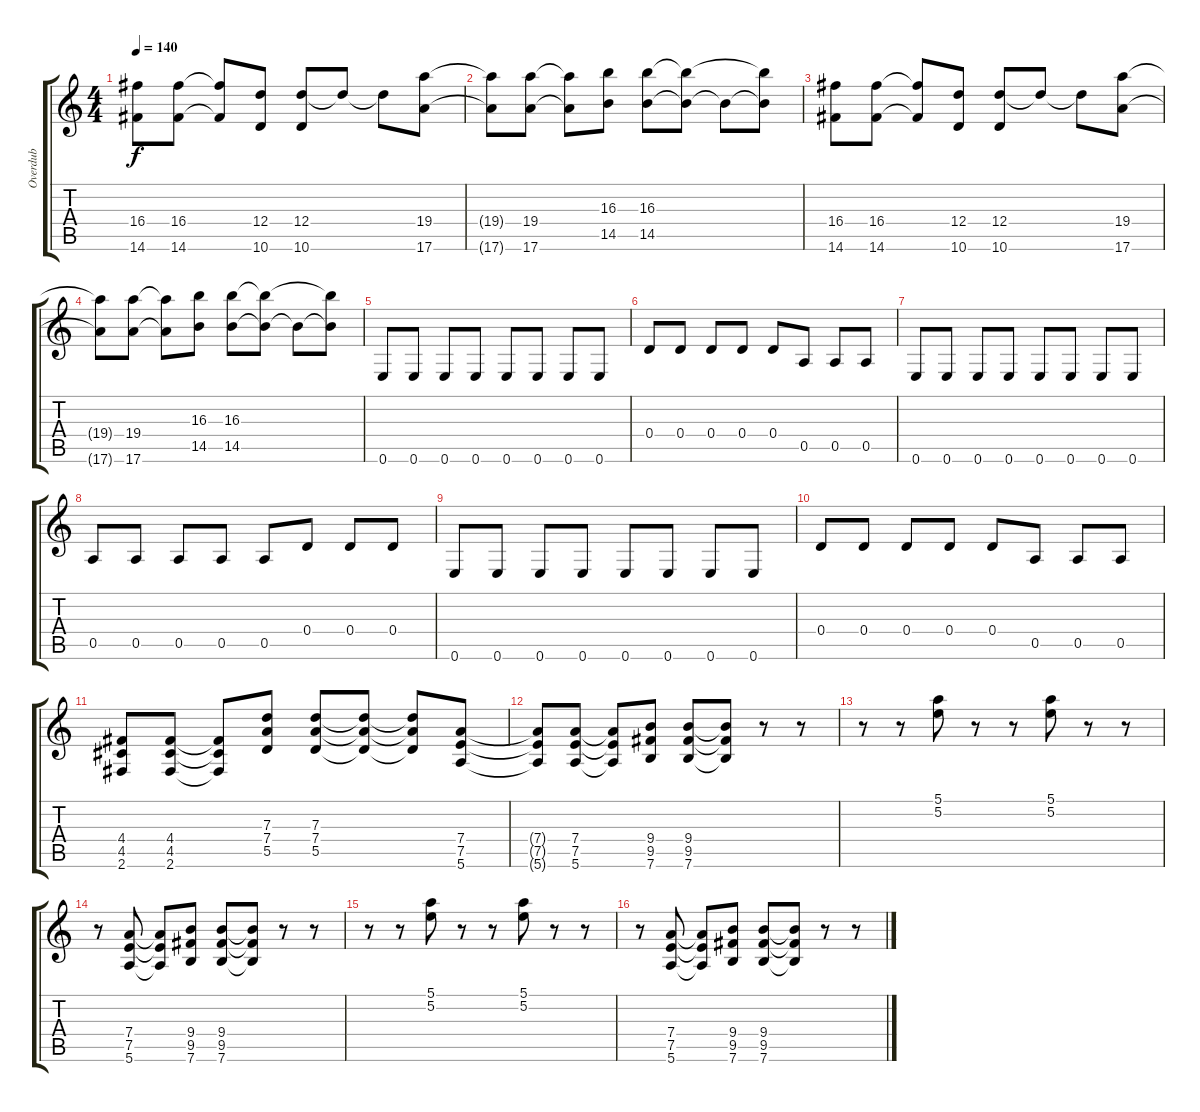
\track ("Overdub" "Overdub") {instrument overdrivenguitar}
\staff {score tabs}
\tuning (E4 B3 G3 D3 A2 E2) {hide}
\ts (4 4)
\tempo 140
\clef g2
\ks c
(16.4 14.6).8{dy f} (16.4 14.6).8 (16.4{t} 14.6{t}).8 (12.4 10.6).8 (12.4 10.6).8 12.4{t}.8 12.4{t}.8 (19.4 17.6).8 |
(19.4{t} 17.6{t}).8 (19.4 17.6).8 (19.4{t} 17.6{t}).8 (16.3 14.5).8 (16.3 14.5).8 (16.3{t} 14.5{t}).8 14.5{t}.8 (16.3{t} 14.5{t}).8 |
(16.4 14.6).8 (16.4 14.6).8 (16.4{t} 14.6{t}).8 (12.4 10.6).8 (12.4 10.6).8 12.4{t}.8 12.4{t}.8 (19.4 17.6).8 |
(19.4{t} 17.6{t}).8 (19.4 17.6).8 (19.4{t} 17.6{t}).8 (16.3 14.5).8 (16.3 14.5).8 (16.3{t} 14.5{t}).8 14.5{t}.8 (16.3{t} 14.5{t}).8 |
0.6.8 0.6.8 0.6.8 0.6.8 0.6.8 0.6.8 0.6.8 0.6.8 |
0.4.8 0.4.8 0.4.8 0.4.8 0.4.8 0.5.8 0.5.8 0.5.8 |
0.6.8 0.6.8 0.6.8 0.6.8 0.6.8 0.6.8 0.6.8 0.6.8 |
0.5.8 0.5.8 0.5.8 0.5.8 0.5.8 0.4.8 0.4.8 0.4.8 |
0.6.8 0.6.8 0.6.8 0.6.8 0.6.8 0.6.8 0.6.8 0.6.8 |
0.4.8 0.4.8 0.4.8 0.4.8 0.4.8 0.5.8 0.5.8 0.5.8 |
(4.4 4.5 2.6).8 (4.4 4.5 2.6).8 (4.4{t} 4.5{t} 2.6{t}).8 (7.3 7.4 5.5).8 (7.3 7.4 5.5).8 (7.3{t} 7.4{t} 5.5{t}).8 (7.3{t} 7.4{t} 5.5{t}).8 (7.4 7.5 5.6).8 |
(7.4{t} 7.5{t} 5.6{t}).8 (7.4 7.5 5.6).8 (7.4{t} 7.5{t} 5.6{t}).8 (9.4 9.5 7.6).8 (9.4 9.5 7.6).8 (9.4{t} 9.5{t} 7.6{t}).8 r.8 r.8 |
r.8 r.8{volume 14} (5.1 5.2).8 r.8 r.8 (5.1 5.2).8 r.8{volume 7} r.8 |
r.8 (7.4 7.5 5.6).8 (7.4{t} 7.5{t} 5.6{t}).8 (9.4 9.5 7.6).8 (9.4 9.5 7.6).8 (9.4{t} 9.5{t} 7.6{t}).8 r.8 r.8 |
r.8 r.8{volume 14} (5.1 5.2).8 r.8 r.8 (5.1 5.2).8 r.8{volume 7} r.8 |
r.8 (7.4 7.5 5.6).8 (7.4{t} 7.5{t} 5.6{t}).8 (9.4 9.5 7.6).8 (9.4 9.5 7.6).8 (9.4{t} 9.5{t} 7.6{t}).8 r.8 r.8
